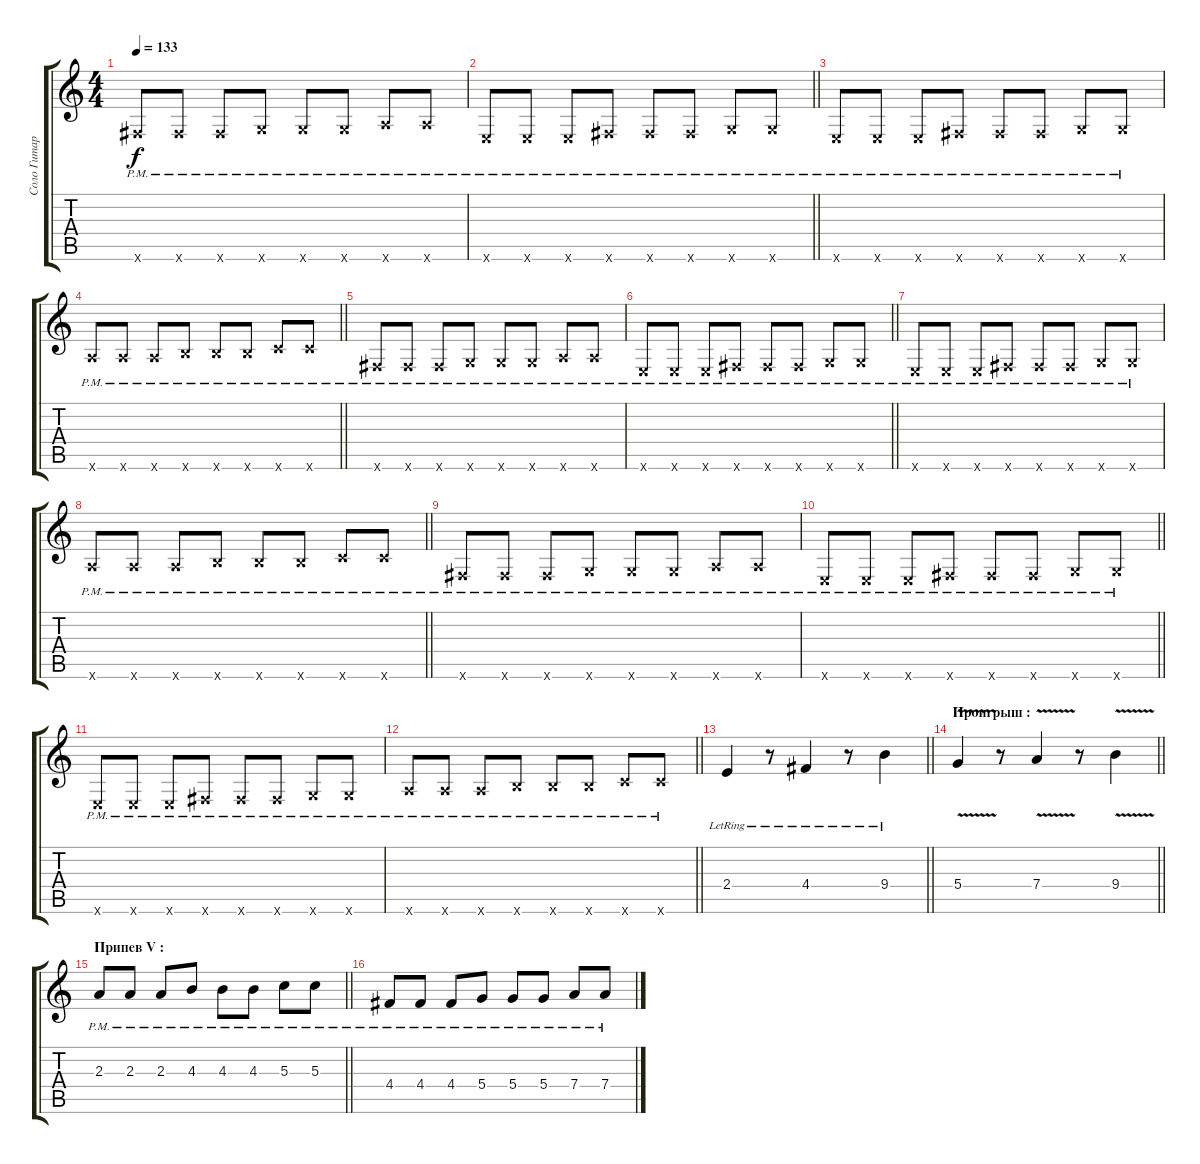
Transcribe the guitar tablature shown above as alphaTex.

\track ("Соло Гитара" "Соло Гитар") {instrument distortionguitar}
\staff {score tabs}
\tuning (E4 B3 G3 D3 A2 E2) {hide}
\ts (4 4)
\tempo 133
\clef g2
\ks c
2.6{pm x}.8{dy f} 2.6{pm x}.8 2.6{pm x}.8 3.6{pm x}.8 3.6{pm x}.8 3.6{pm x}.8 5.6{pm x}.8 5.6{pm x}.8 |
\barLineRight lightlight
0.6{pm x}.8 0.6{pm x}.8 0.6{pm x}.8 2.6{pm x}.8 2.6{pm x}.8 2.6{pm x}.8 3.6{pm x}.8 3.6{pm x}.8 |
0.6{pm x}.8 0.6{pm x}.8 0.6{pm x}.8 2.6{pm x}.8 2.6{pm x}.8 2.6{pm x}.8 3.6{pm x}.8 3.6{pm x}.8 |
\barLineRight lightlight
5.6{pm x}.8 5.6{pm x}.8 5.6{pm x}.8 7.6{pm x}.8 7.6{pm x}.8 7.6{pm x}.8 8.6{pm x}.8 8.6{pm x}.8 |
2.6{pm x}.8 2.6{pm x}.8 2.6{pm x}.8 3.6{pm x}.8 3.6{pm x}.8 3.6{pm x}.8 5.6{pm x}.8 5.6{pm x}.8 |
\barLineRight lightlight
0.6{pm x}.8 0.6{pm x}.8 0.6{pm x}.8 2.6{pm x}.8 2.6{pm x}.8 2.6{pm x}.8 3.6{pm x}.8 3.6{pm x}.8 |
0.6{pm x}.8 0.6{pm x}.8 0.6{pm x}.8 2.6{pm x}.8 2.6{pm x}.8 2.6{pm x}.8 3.6{pm x}.8 3.6{pm x}.8 |
\barLineRight lightlight
5.6{pm x}.8 5.6{pm x}.8 5.6{pm x}.8 7.6{pm x}.8 7.6{pm x}.8 7.6{pm x}.8 8.6{pm x}.8 8.6{pm x}.8 |
2.6{pm x}.8 2.6{pm x}.8 2.6{pm x}.8 3.6{pm x}.8 3.6{pm x}.8 3.6{pm x}.8 5.6{pm x}.8 5.6{pm x}.8 |
\barLineRight lightlight
0.6{pm x}.8 0.6{pm x}.8 0.6{pm x}.8 2.6{pm x}.8 2.6{pm x}.8 2.6{pm x}.8 3.6{pm x}.8 3.6{pm x}.8 |
0.6{pm x}.8 0.6{pm x}.8 0.6{pm x}.8 2.6{pm x}.8 2.6{pm x}.8 2.6{pm x}.8 3.6{pm x}.8 3.6{pm x}.8 |
\barLineRight lightlight
5.6{pm x}.8 5.6{pm x}.8 5.6{pm x}.8 7.6{pm x}.8 7.6{pm x}.8 7.6{pm x}.8 8.6{pm x}.8 8.6{pm x}.8 |
\barLineRight lightlight
2.4{lr}.4{volume 8} r.8 4.4{lr}.4 r.8 9.4{lr}.4 |
\section ("" "Проигрыш :")
\barLineRight lightlight
5.4{v}.4{volume 12 instrument overdrivenguitar} r.8 7.4{v}.4 r.8 9.4{v}.4 |
\section ("" "Припев V :")
\barLineRight lightlight
2.3{pm}.8{volume 12} 2.3{pm}.8 2.3{pm}.8 4.3{pm}.8 4.3{pm}.8 4.3{pm}.8 5.3{pm}.8 5.3{pm}.8 |
4.4{pm}.8 4.4{pm}.8 4.4{pm}.8 5.4{pm}.8 5.4{pm}.8 5.4{pm}.8 7.4{pm}.8 7.4{pm}.8
